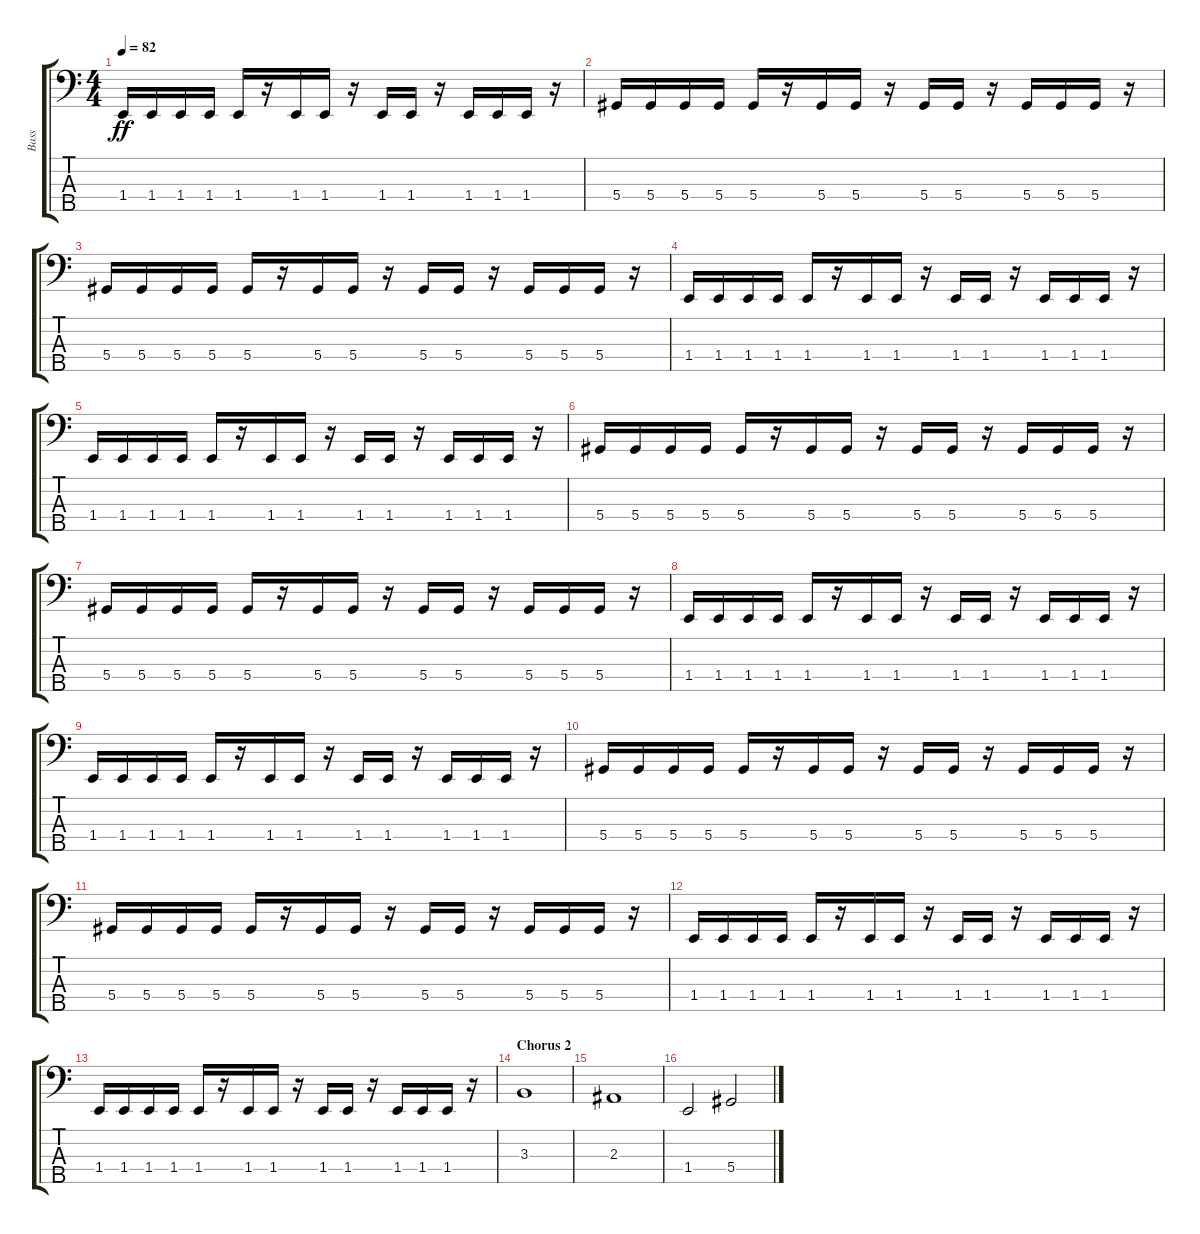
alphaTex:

\track ("Bass" "Bass") {instrument electricbasspick}
\staff {score tabs}
\tuning (Gb2 Db2 Ab1 Eb1 Bb0) {hide}
\ts (4 4)
\tempo 82
\clef f4
\ks c
1.4.16{dy ff} 1.4.16 1.4.16 1.4.16 1.4.16 r.16 1.4.16 1.4.16 r.16 1.4.16 1.4.16 r.16 1.4.16 1.4.16 1.4.16 r.16 |
5.4.16 5.4.16 5.4.16 5.4.16 5.4.16 r.16 5.4.16 5.4.16 r.16 5.4.16 5.4.16 r.16 5.4.16 5.4.16 5.4.16 r.16 |
5.4.16 5.4.16 5.4.16 5.4.16 5.4.16 r.16 5.4.16 5.4.16 r.16 5.4.16 5.4.16 r.16 5.4.16 5.4.16 5.4.16 r.16 |
1.4.16 1.4.16 1.4.16 1.4.16 1.4.16 r.16 1.4.16 1.4.16 r.16 1.4.16 1.4.16 r.16 1.4.16 1.4.16 1.4.16 r.16 |
1.4.16 1.4.16 1.4.16 1.4.16 1.4.16 r.16 1.4.16 1.4.16 r.16 1.4.16 1.4.16 r.16 1.4.16 1.4.16 1.4.16 r.16 |
5.4.16 5.4.16 5.4.16 5.4.16 5.4.16 r.16 5.4.16 5.4.16 r.16 5.4.16 5.4.16 r.16 5.4.16 5.4.16 5.4.16 r.16 |
5.4.16 5.4.16 5.4.16 5.4.16 5.4.16 r.16 5.4.16 5.4.16 r.16 5.4.16 5.4.16 r.16 5.4.16 5.4.16 5.4.16 r.16 |
1.4.16 1.4.16 1.4.16 1.4.16 1.4.16 r.16 1.4.16 1.4.16 r.16 1.4.16 1.4.16 r.16 1.4.16 1.4.16 1.4.16 r.16 |
1.4.16 1.4.16 1.4.16 1.4.16 1.4.16 r.16 1.4.16 1.4.16 r.16 1.4.16 1.4.16 r.16 1.4.16 1.4.16 1.4.16 r.16 |
5.4.16 5.4.16 5.4.16 5.4.16 5.4.16 r.16 5.4.16 5.4.16 r.16 5.4.16 5.4.16 r.16 5.4.16 5.4.16 5.4.16 r.16 |
5.4.16 5.4.16 5.4.16 5.4.16 5.4.16 r.16 5.4.16 5.4.16 r.16 5.4.16 5.4.16 r.16 5.4.16 5.4.16 5.4.16 r.16 |
1.4.16 1.4.16 1.4.16 1.4.16 1.4.16 r.16 1.4.16 1.4.16 r.16 1.4.16 1.4.16 r.16 1.4.16 1.4.16 1.4.16 r.16 |
1.4.16 1.4.16 1.4.16 1.4.16 1.4.16 r.16 1.4.16 1.4.16 r.16 1.4.16 1.4.16 r.16 1.4.16 1.4.16 1.4.16 r.16 |
\section ("" "Chorus 2")
3.3.1 |
2.3.1 |
1.4.2 5.4.2
